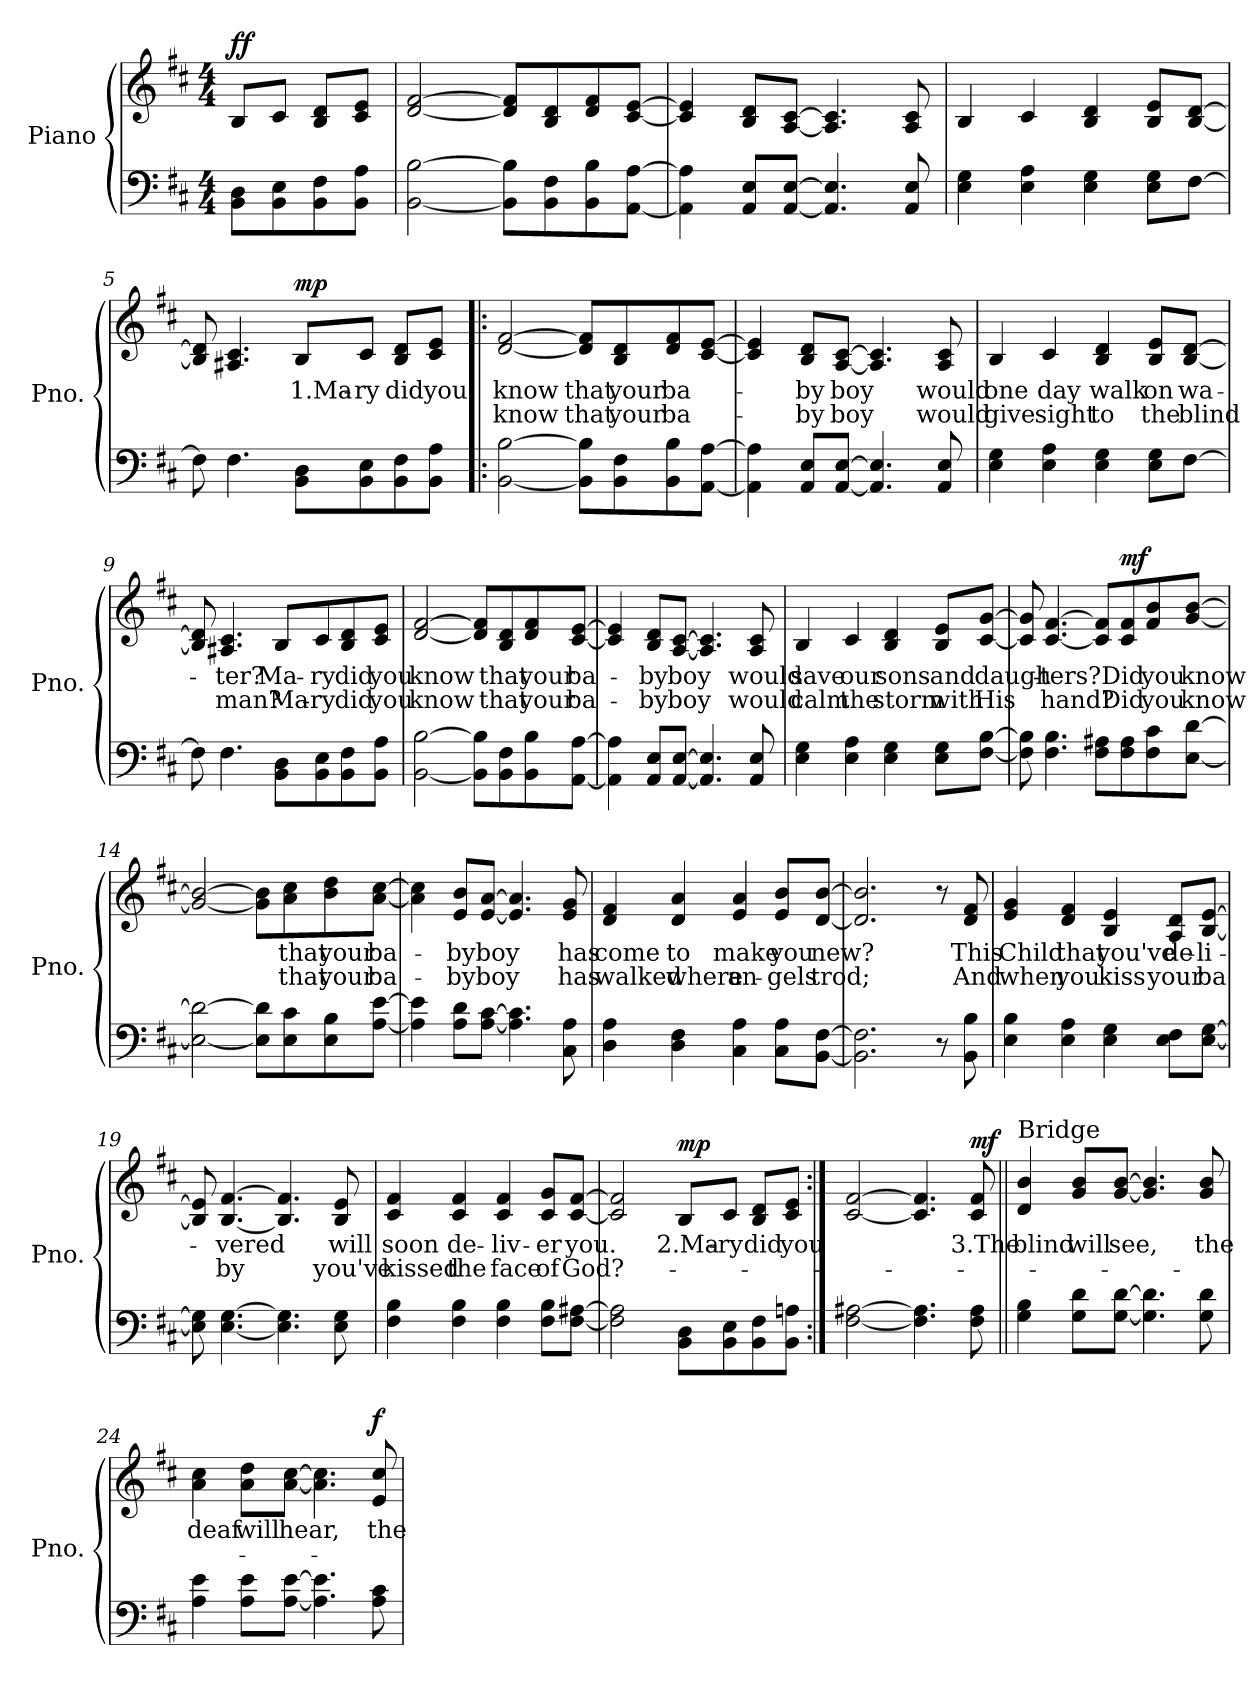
**kern	**kern	**text	**text	**dynam
*part1	*part1	*part1	*part1	*part1
*staff2	*staff1	*staff1	*staff1	*staff1/2
*I"Piano	*	*	*	*
*I'Pno.	*	*	*	*
*clefF4	*clefG2	*	*	*
*k[f#c#]	*k[f#c#]	*	*	*
*M4/4	*M4/4	*	*	*
=1	=1	=1	=1	=1
!	!	!	!	!LO:DY:b
8BB\ 8D\L	8B/L	.	.	ff
8BB\ 8E\	8c#/J	.	.	.
8BB\ 8F#\	8B/ 8d/L	.	.	.
8BB\ 8A\J	8c#/ 8e/J	.	.	.
=2	=2	=2	=2	=2
[2BB\ [2B\	[2d/ [2f#/	.	.	.
8BB\] 8B\]L	8d/] 8f#/]L	.	.	.
8BB\ 8F#\	8B/ 8d/	.	.	.
8BB\ 8B\	8d/ 8f#/	.	.	.
[8AA\ [8A\J	[8c#/ [8e/J	.	.	.
=3	=3	=3	=3	=3
4AA\] 4A\]	4c#/] 4e/]	.	.	.
8AA/ 8E/L	8B/ 8d/L	.	.	.
[8AA/ [8E/J	[8A/ [8c#/J	.	.	.
4.AA/] 4.E/]	4.A/] 4.c#/]	.	.	.
8AA/ 8E/	8A/ 8c#/	.	.	.
=4	=4	=4	=4	=4
4E\ 4G\	4B/	.	.	.
4E\ 4A\	4c#/	.	.	.
4E\ 4G\	4B/ 4d/	.	.	.
8E\ 8G\L	8B/ 8e/L	.	.	.
[8F#\J	[8B/ [8d/J	.	.	.
=5	=5	=5	=5	=5
8F#\]	8B/] 8d/]	.	.	.
4.F#\	4.A#X/ 4.c#/	.	.	.
!	!	!LO:LY:b	!	!LO:DY:a
8BB\ 8D\L	8B/L	1.Ma-	.	mp
!	!	!LO:LY:b	!	!
8BB\ 8E\	8c#/J	-ry	.	.
!	!	!LO:LY:b	!	!
8BB\ 8F#\	8B/ 8d/L	did	.	.
!	!	!LO:LY:b	!	!
8BB\ 8A\J	8c#/ 8e/J	you	.	.
=6!|:	=6!|:	=6!|:	=6!|:	=6!|:
!	!	!LO:LY:b	!LO:LY:b	!
[2BB\ [2B\	[2d/ [2f#/	know	know	.
!	!	!LO:LY:b	!LO:LY:b	!
8BB\] 8B\]L	8d/] 8f#/]L	that	that	.
!	!	!LO:LY:b	!LO:LY:b	!
8BB\ 8F#\	8B/ 8d/	your	your	.
!	!	!LO:LY:b	!LO:LY:b	!
8BB\ 8B\	8d/ 8f#/	ba-	ba-	.
[8AA\ [8A\J	[8c#/ [8e/J	.	.	.
!!LO:LB:g=z
=7	=7	=7	=7	=7
4AA\] 4A\]	4c#/] 4e/]	.	.	.
!	!	!LO:LY:b	!LO:LY:b	!
8AA/ 8E/L	8B/ 8d/L	-by	-by	.
!	!	!LO:LY:b	!LO:LY:b	!
[8AA/ [8E/J	[8A/ [8c#/J	boy	boy	.
4.AA/] 4.E/]	4.A/] 4.c#/]	.	.	.
!	!	!LO:LY:b	!LO:LY:b	!
8AA/ 8E/	8A/ 8c#/	would	would	.
=8	=8	=8	=8	=8
!	!	!LO:LY:b	!LO:LY:b	!
4E\ 4G\	4B/	one	give	.
!	!	!LO:LY:b	!LO:LY:b	!
4E\ 4A\	4c#/	day	sight	.
!	!	!LO:LY:b	!LO:LY:b	!
4E\ 4G\	4B/ 4d/	walk	to	.
!	!	!LO:LY:b	!LO:LY:b	!
8E\ 8G\L	8B/ 8e/L	on	the	.
!	!	!LO:LY:b	!LO:LY:b	!
[8F#\J	[8B/ [8d/J	wa-	blind	.
=9	=9	=9	=9	=9
8F#\]	8B/] 8d/]	.	.	.
!	!	!LO:LY:b	!LO:LY:b	!
4.F#\	4.A#X/ 4.c#/	-ter?	man?	.
!	!	!LO:LY:b	!LO:LY:b	!
8BB\ 8D\L	8B/L	Ma-	Ma-	.
!	!	!LO:LY:b	!LO:LY:b	!
8BB\ 8E\	8c#/	-ry	-ry	.
!	!	!LO:LY:b	!LO:LY:b	!
8BB\ 8F#\	8B/ 8d/	did	did	.
!	!	!LO:LY:b	!LO:LY:b	!
8BB\ 8A\J	8c#/ 8e/J	you	you	.
=10	=10	=10	=10	=10
!	!	!LO:LY:b	!LO:LY:b	!
[2BB\ [2B\	[2d/ [2f#/	know	know	.
8BB\] 8B\]L	8d/] 8f#/]L	.	.	.
!	!	!LO:LY:b	!LO:LY:b	!
8BB\ 8F#\	8B/ 8d/	that	that	.
!	!	!LO:LY:b	!LO:LY:b	!
8BB\ 8B\	8d/ 8f#/	your	your	.
!	!	!LO:LY:b	!LO:LY:b	!
[8AA\ [8A\J	[8c#/ [8e/J	ba-	ba-	.
=11	=11	=11	=11	=11
4AA\] 4A\]	4c#/] 4e/]	.	.	.
!	!	!LO:LY:b	!LO:LY:b	!
8AA/ 8E/L	8B/ 8d/L	-by	by	.
!	!	!LO:LY:b	!LO:LY:b	!
[8AA/ [8E/J	[8A/ [8c#/J	boy	boy	.
4.AA/] 4.E/]	4.A/] 4.c#/]	.	.	.
!	!	!LO:LY:b	!LO:LY:b	!
8AA/ 8E/	8A/ 8c#/	would	would	.
!!LO:LB:g=z
=12	=12	=12	=12	=12
!	!	!LO:LY:b	!LO:LY:b	!
4E\ 4G\	4B/	save	calm	.
!	!	!LO:LY:b	!LO:LY:b	!
4E\ 4A\	4c#/	our	the	.
!	!	!LO:LY:b	!LO:LY:b	!
4E\ 4G\	4B/ 4d/	sons	storm	.
!	!	!LO:LY:b	!LO:LY:b	!
8E\ 8G\L	8B/ 8e/L	and	with	.
!	!	!LO:LY:b	!LO:LY:b	!
[8F#\ [8B\J	[8c#/ [8g/J	daugh-	His	.
=13	=13	=13	=13	=13
8F#\] 8B\]	8c#/] 8g/]	.	.	.
!	!	!LO:LY:b	!LO:LY:b	!
4.F#\ 4.B\	[4.c#/ [4.f#/	-ters?	hand?	.
8F#\ 8A#X\L	8c#/] 8f#/]L	.	.	.
!	!	!LO:LY:b	!LO:LY:b	!LO:DY:a
8F#\ 8A#\	8c#/ 8f#/	Did	Did	mf
!	!	!LO:LY:b	!LO:LY:b	!
8F#\ 8c#\	8f#/ 8b/	you	you	.
!	!	!LO:LY:b	!LO:LY:b	!
[8E\ [8d\J	[8g/ [8b/J	know	know	.
=14	=14	=14	=14	=14
2E\_ 2d\_	2g/_ 2b/_	.	.	.
8E\] 8d\]L	8g\] 8b\]L	.	.	.
!	!	!LO:LY:b	!LO:LY:b	!
8E\ 8c#\	8a\ 8cc#\	that	that	.
!	!	!LO:LY:b	!LO:LY:b	!
8E\ 8B\	8b\ 8dd\	your	your	.
!	!	!LO:LY:b	!LO:LY:b	!
[8A\ [8e\J	[8a\ [8cc#\J	ba-	ba-	.
=15	=15	=15	=15	=15
4A\] 4e\]	4a\] 4cc#\]	.	.	.
!	!	!LO:LY:b	!LO:LY:b	!
8A\ 8d\L	8e/ 8b/L	-by	-by	.
!	!	!LO:LY:b	!LO:LY:b	!
[8A\ [8c#\J	[8e/ [8a/J	boy	boy	.
4.A\] 4.c#\]	4.e/] 4.a/]	.	.	.
!	!	!LO:LY:b	!LO:LY:b	!
8C#\ 8A\	8e/ 8g/	has	has	.
=16	=16	=16	=16	=16
!	!	!LO:LY:b	!LO:LY:b	!
4D\ 4A\	4d/ 4f#/	come	walked	.
!	!	!LO:LY:b	!LO:LY:b	!
4D\ 4F#\	4d/ 4a/	to	where	.
!	!	!LO:LY:b	!LO:LY:b	!
4C#\ 4A\	4e/ 4a/	make	an-	.
!	!	!LO:LY:b	!LO:LY:b	!
8C#\ 8A\L	8e/ 8b/L	you	-gels	.
!	!	!LO:LY:b	!LO:LY:b	!
[8BB\ [8F#\J	[8d/ [8b/J	new?	trod;	.
!!LO:LB:g=z
=17	=17	=17	=17	=17
2.BB\] 2.F#\]	2.d/] 2.b/]	.	.	.
8r	8r	.	.	.
!	!	!LO:LY:b	!LO:LY:b	!
8BB\ 8B\	8d/ 8f#/	This	And	.
=18	=18	=18	=18	=18
!	!	!LO:LY:b	!LO:LY:b	!
4E\ 4B\	4e/ 4g/	Child	when	.
!	!	!LO:LY:b	!LO:LY:b	!
4E\ 4A\	4d/ 4f#/	that	you	.
!	!	!LO:LY:b	!LO:LY:b	!
4E\ 4G\	4B/ 4e/	you've	kiss	.
!	!	!LO:LY:b	!LO:LY:b	!
8E\ 8F#\L	8A/ 8d/L	de-	your	.
!	!	!LO:LY:b	!LO:LY:b	!
[8E\ [8G\J	[8B/ [8e/J	-li-	ba	.
=19	=19	=19	=19	=19
8E\] 8G\]	8B/] 8e/]	.	.	.
!	!	!LO:LY:b	!LO:LY:b	!
[4.E\ [4.G\	[4.B/ [4.f#/	-vered	by	.
4.E\] 4.G\]	4.B/] 4.f#/]	.	.	.
!	!	!LO:LY:b	!LO:LY:b	!
8E\ 8G\	8B/ 8e/	will	you've	.
=20	=20	=20	=20	=20
!	!	!LO:LY:b	!LO:LY:b	!
4F#\ 4B\	4c#/ 4f#/	soon	kissed	.
!	!	!LO:LY:b	!LO:LY:b	!
4F#\ 4B\	4c#/ 4f#/	de-	the	.
!	!	!LO:LY:b	!LO:LY:b	!
4F#\ 4B\	4c#/ 4f#/	-liv-	face	.
!	!	!LO:LY:b	!LO:LY:b	!
8F#\ 8B\L	8c#/ 8g/L	-er	of	.
!	!	!LO:LY:b	!LO:LY:b	!
[8F#\ [8A#X\J	[8c#/ [8f#/J	you.	God?-	.
=21	=21	=21	=21	=21
2F#\] 2A#\]	2c#/] 2f#/]	.	.	.
!	!	!LO:LY:b	!	!LO:DY:a
8BB\ 8D\L	8B/L	2.Ma-	.	mp
!	!	!LO:LY:b	!	!
8BB\ 8E\	8c#/J	-ry	.	.
!	!	!LO:LY:b	!	!
8BB\ 8F#\	8B/ 8d/L	did	.	.
!	!	!LO:LY:b	!	!
8BB\ 8An\J	8c#/ 8e/J	you	.	.
=22:|!	=22:|!	=22:|!	=22:|!	=22:|!
[2F#\ [2A#X\	[2c#/ [2f#/	.	.	.
4.F#\] 4.A#\]	4.c#/] 4.f#/]	.	.	.
!	!	!LO:LY:b	!	!LO:DY:a
8F#\ 8A#\	8c#/ 8f#/	3.The	.	mf
!!LO:PB:g=z
=23||	=23||	=23||	=23||	=23||
!	!LO:TX:a:t=Bridge	!	!	!
!	!	!LO:LY:b	!	!
4G\ 4B\	4d/ 4b/	blind	.	.
!	!	!LO:LY:b	!	!
8G\ 8d\L	8g/ 8b/L	will	.	.
!	!	!LO:LY:b	!	!
[8G\ [8d\J	[8g/ [8b/J	see,	.	.
4.G\] 4.d\]	4.g/] 4.b/]	.	.	.
!	!	!LO:LY:b	!	!
8G\ 8d\	8g/ 8b/	the	.	.
=24	=24	=24	=24	=24
!	!	!LO:LY:b	!	!
4A\ 4e\	4a\ 4cc#\	deaf	.	.
!	!	!LO:LY:b	!	!
8A\ 8e\L	8a\ 8dd\L	will	.	.
!	!	!LO:LY:b	!	!
[8A\ [8e\J	[8a\ [8cc#\J	hear,	.	.
4.A\] 4.e\]	4.a\] 4.cc#\]	.	.	.
!	!	!LO:LY:b	!	!LO:DY:a
8A\ 8c#\	8e/ 8cc#/	the	.	f
=	=	=	=	=
*-	*-	*-	*-	*-
